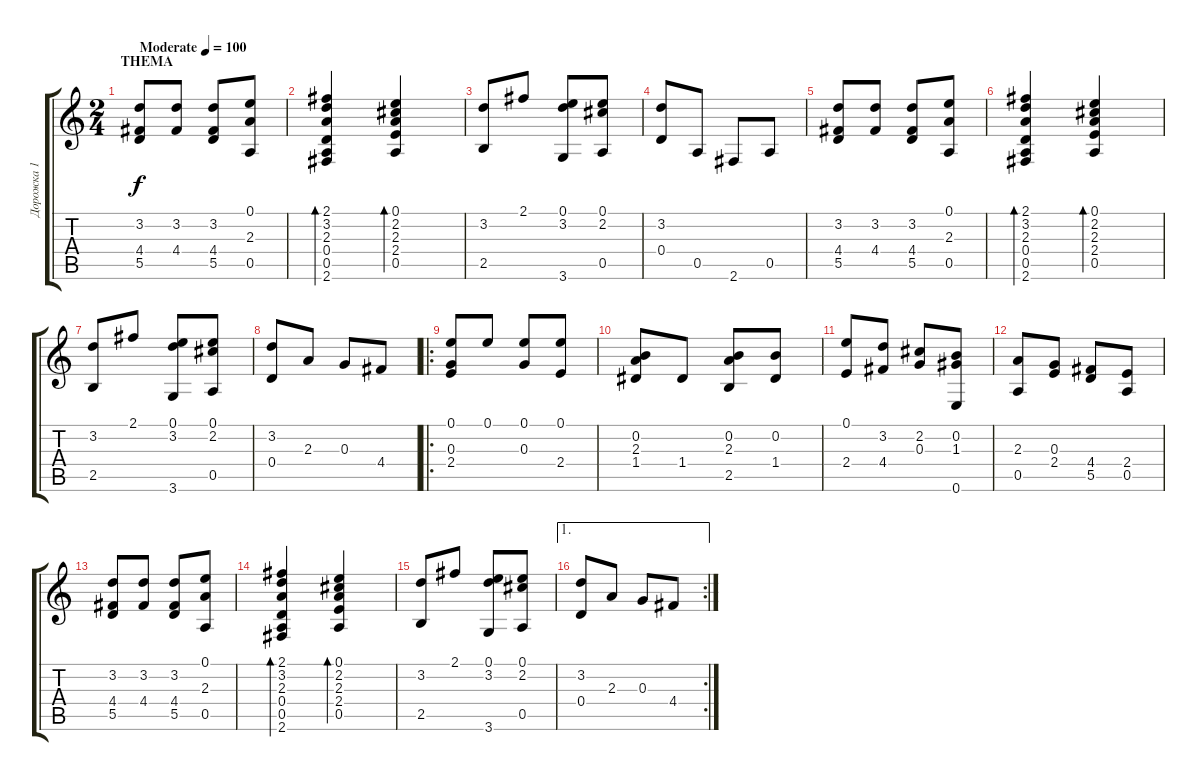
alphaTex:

\track ("Дорожка 1" "Дорожка 1") {instrument acousticguitarnylon}
\staff {score tabs}
\tuning (E4 B3 G3 D3 A2 E2) {hide}
\ts (2 4)
\section ("" "THEMA")
\tempo (100 "Moderate")
\clef g2
\ks c
(3.2 4.4 5.5).8{dy f instrument acousticguitarnylon} (3.2 4.4).8 (3.2 4.4 5.5).8 (0.1 2.3 0.5).8 |
(2.1 3.2 2.3 0.4 0.5 2.6).4{bd 60} (0.1 2.2 2.3 2.4 0.5).4{bd 60} |
(3.2 2.5).8 2.1.8 (0.1 3.2 3.6).8 (0.1 2.2 0.5).8 |
(3.2 0.4).8 0.5.8 2.6.8 0.5.8 |
(3.2 4.4 5.5).8 (3.2 4.4).8 (3.2 4.4 5.5).8 (0.1 2.3 0.5).8 |
(2.1 3.2 2.3 0.4 0.5 2.6).4{bd 60} (0.1 2.2 2.3 2.4 0.5).4{bd 60} |
(3.2 2.5).8 2.1.8 (0.1 3.2 3.6).8 (0.1 2.2 0.5).8 |
(3.2 0.4).8 2.3.8 0.3.8 4.4.8 |
\ro
(0.1 0.3 2.4).8 0.1.8 (0.1 0.3).8 (0.1 2.4).8 |
(0.2 2.3 1.4).8 1.4.8 (0.2 2.3 2.5).8 (0.2 1.4).8 |
(0.1 2.4).8 (3.2 4.4).8 (2.2 0.3).8 (0.2 1.3 0.6).8 |
(2.3 0.5).8 (0.3 2.4).8 (4.4 5.5).8 (2.4 0.5).8 |
(3.2 4.4 5.5).8 (3.2 4.4).8 (3.2 4.4 5.5).8 (0.1 2.3 0.5).8 |
(2.1 3.2 2.3 0.4 0.5 2.6).4{bd 60} (0.1 2.2 2.3 2.4 0.5).4{bd 60} |
(3.2 2.5).8 2.1.8 (0.1 3.2 3.6).8 (0.1 2.2 0.5).8 |
\ae 1
\rc 2
(3.2 0.4).8 2.3.8 0.3.8 4.4.8
